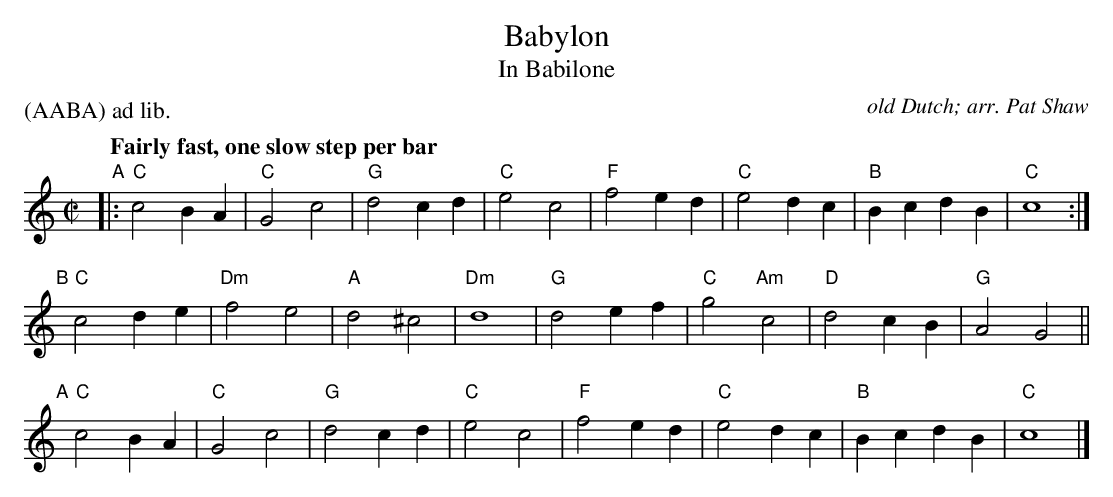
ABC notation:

X:1
T: Babylon
T: In Babilone
C: old Dutch; arr. Pat Shaw
P: (AABA) ad lib.
Q: "Fairly fast, one slow step per bar"
M: C|
L: 1/4
K: C
"A"|: "C"c2 BA | "C"G2 c2 | "G"d2 cd | "C"e2 c2 | "F"f2 ed | "C"e2 dc | "B"Bc dB | "C"c4 :|
"B"[|]"C"c2 de | "Dm"f2 e2 | "A"d2 ^c2 | "Dm"d4 | "G"d2 ef | "C"g2 "Am"c2 | "D"d2 cB | "G"A2 G2 ||
"A"[|]"C"c2 BA | "C"G2 c2 | "G"d2 cd | "C"e2 c2 | "F"f2 ed | "C"e2 dc | "B"Bc dB | "C"c4 |]
